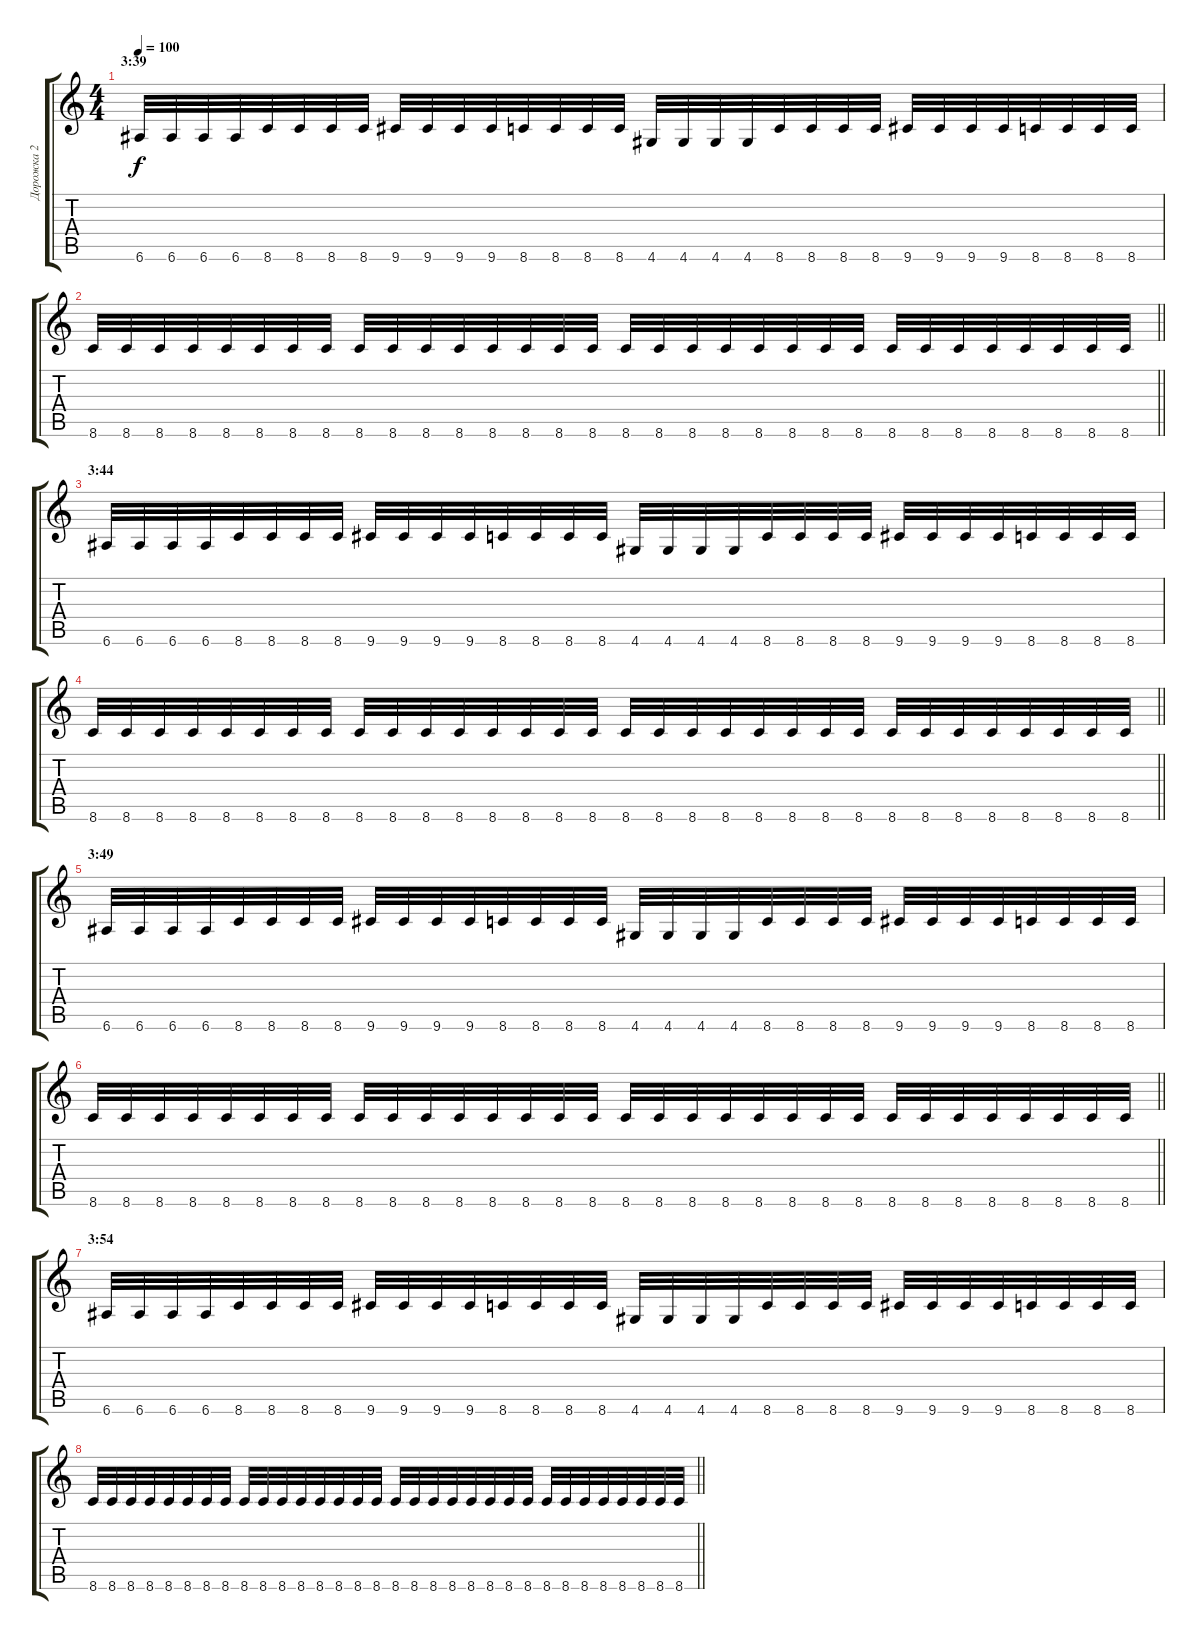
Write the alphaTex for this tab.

\track ("Дорожка 2" "Дорожка 2") {instrument distortionguitar}
\staff {score tabs}
\tuning (E4 B3 G3 D3 A2 E2) {hide}
\ts (4 4)
\section ("" "3:39")
\tempo 100
\clef g2
\ks c
6.6.32{dy f volume 13} 6.6.32 6.6.32 6.6.32 8.6.32 8.6.32 8.6.32 8.6.32 9.6.32 9.6.32 9.6.32 9.6.32 8.6.32 8.6.32 8.6.32 8.6.32 4.6.32 4.6.32 4.6.32 4.6.32 8.6.32 8.6.32 8.6.32 8.6.32 9.6.32 9.6.32 9.6.32 9.6.32 8.6.32 8.6.32 8.6.32 8.6.32 |
\barLineRight lightlight
8.6.32 8.6.32 8.6.32 8.6.32 8.6.32 8.6.32 8.6.32 8.6.32 8.6.32 8.6.32 8.6.32 8.6.32 8.6.32 8.6.32 8.6.32 8.6.32 8.6.32 8.6.32 8.6.32 8.6.32 8.6.32 8.6.32 8.6.32 8.6.32 8.6.32 8.6.32 8.6.32 8.6.32 8.6.32 8.6.32 8.6.32 8.6.32 |
\section ("" "3:44")
6.6.32{volume 13} 6.6.32 6.6.32 6.6.32 8.6.32 8.6.32 8.6.32 8.6.32 9.6.32 9.6.32 9.6.32 9.6.32 8.6.32 8.6.32 8.6.32 8.6.32 4.6.32 4.6.32 4.6.32 4.6.32 8.6.32 8.6.32 8.6.32 8.6.32 9.6.32 9.6.32 9.6.32 9.6.32 8.6.32 8.6.32 8.6.32 8.6.32 |
\barLineRight lightlight
8.6.32 8.6.32 8.6.32 8.6.32 8.6.32 8.6.32 8.6.32 8.6.32 8.6.32 8.6.32 8.6.32 8.6.32 8.6.32 8.6.32 8.6.32 8.6.32 8.6.32 8.6.32 8.6.32 8.6.32 8.6.32 8.6.32 8.6.32 8.6.32 8.6.32 8.6.32 8.6.32 8.6.32 8.6.32 8.6.32 8.6.32 8.6.32 |
\section ("" "3:49")
6.6.32{volume 13} 6.6.32 6.6.32 6.6.32 8.6.32 8.6.32 8.6.32 8.6.32 9.6.32 9.6.32 9.6.32 9.6.32 8.6.32 8.6.32 8.6.32 8.6.32 4.6.32 4.6.32 4.6.32 4.6.32 8.6.32 8.6.32 8.6.32 8.6.32 9.6.32 9.6.32 9.6.32 9.6.32 8.6.32 8.6.32 8.6.32 8.6.32 |
\barLineRight lightlight
8.6.32 8.6.32 8.6.32 8.6.32 8.6.32 8.6.32 8.6.32 8.6.32 8.6.32 8.6.32 8.6.32 8.6.32 8.6.32 8.6.32 8.6.32 8.6.32 8.6.32 8.6.32 8.6.32 8.6.32 8.6.32 8.6.32 8.6.32 8.6.32 8.6.32 8.6.32 8.6.32 8.6.32 8.6.32 8.6.32 8.6.32 8.6.32 |
\section ("" "3:54")
6.6.32{volume 13} 6.6.32 6.6.32 6.6.32 8.6.32 8.6.32 8.6.32 8.6.32 9.6.32 9.6.32 9.6.32 9.6.32 8.6.32 8.6.32 8.6.32 8.6.32 4.6.32 4.6.32 4.6.32 4.6.32 8.6.32 8.6.32 8.6.32 8.6.32 9.6.32 9.6.32 9.6.32 9.6.32 8.6.32 8.6.32 8.6.32 8.6.32 |
\barLineRight lightlight
8.6.32 8.6.32 8.6.32 8.6.32 8.6.32 8.6.32 8.6.32 8.6.32 8.6.32 8.6.32 8.6.32 8.6.32 8.6.32 8.6.32 8.6.32 8.6.32 8.6.32 8.6.32 8.6.32 8.6.32 8.6.32 8.6.32 8.6.32 8.6.32 8.6.32 8.6.32 8.6.32 8.6.32 8.6.32 8.6.32 8.6.32 8.6.32
